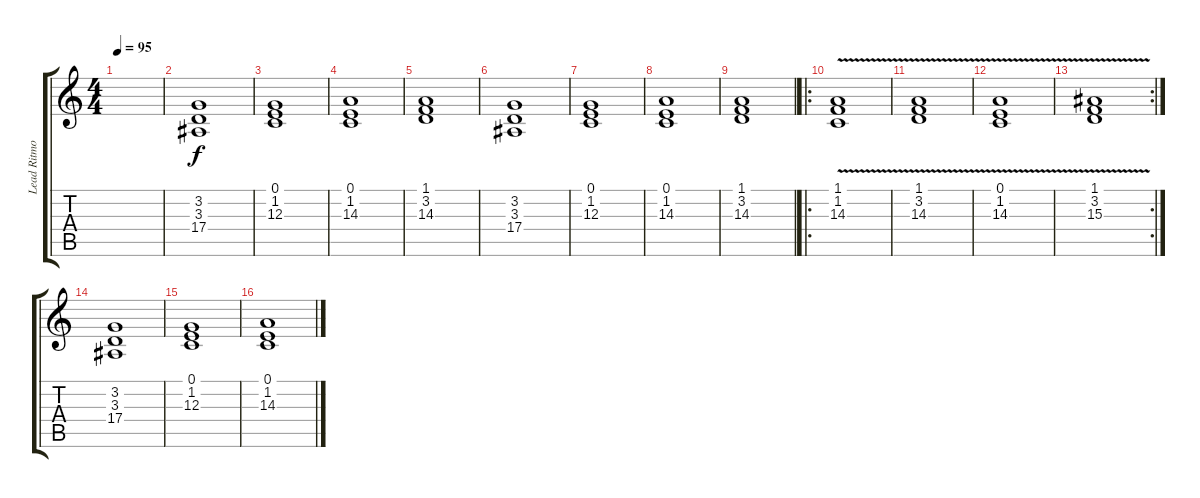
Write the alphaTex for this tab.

\track ("Lead Ritmo" "Lead Ritmo") {instrument accordion}
\staff {score tabs}
\tuning (E4 B3 G3 D3 A2 E2) {hide}
\ts (4 4)
\tempo 95
\clef g2
\ks c
|
(3.2 3.3 17.4).1{volume 13 balance 3 instrument fx7echoes} |
(0.1 1.2 12.3).1 |
(0.1 1.2 14.3).1 |
(1.1 3.2 14.3).1 |
(3.2 3.3 17.4).1{volume 13 balance 3 instrument fx7echoes} |
(0.1 1.2 12.3).1 |
(0.1 1.2 14.3).1 |
(1.1 3.2 14.3).1 |
\ro
(1.1{v} 1.2{v} 14.3{v}).1 |
(1.1{v} 3.2{v} 14.3{v}).1 |
(0.1{v} 1.2{v} 14.3{v}).1 |
\rc 2
(1.1{v} 3.2{v} 15.3{v}).1 |
(3.2 3.3 17.4).1{volume 13 balance 3 instrument fx7echoes} |
(0.1 1.2 12.3).1 |
(0.1 1.2 14.3).1
